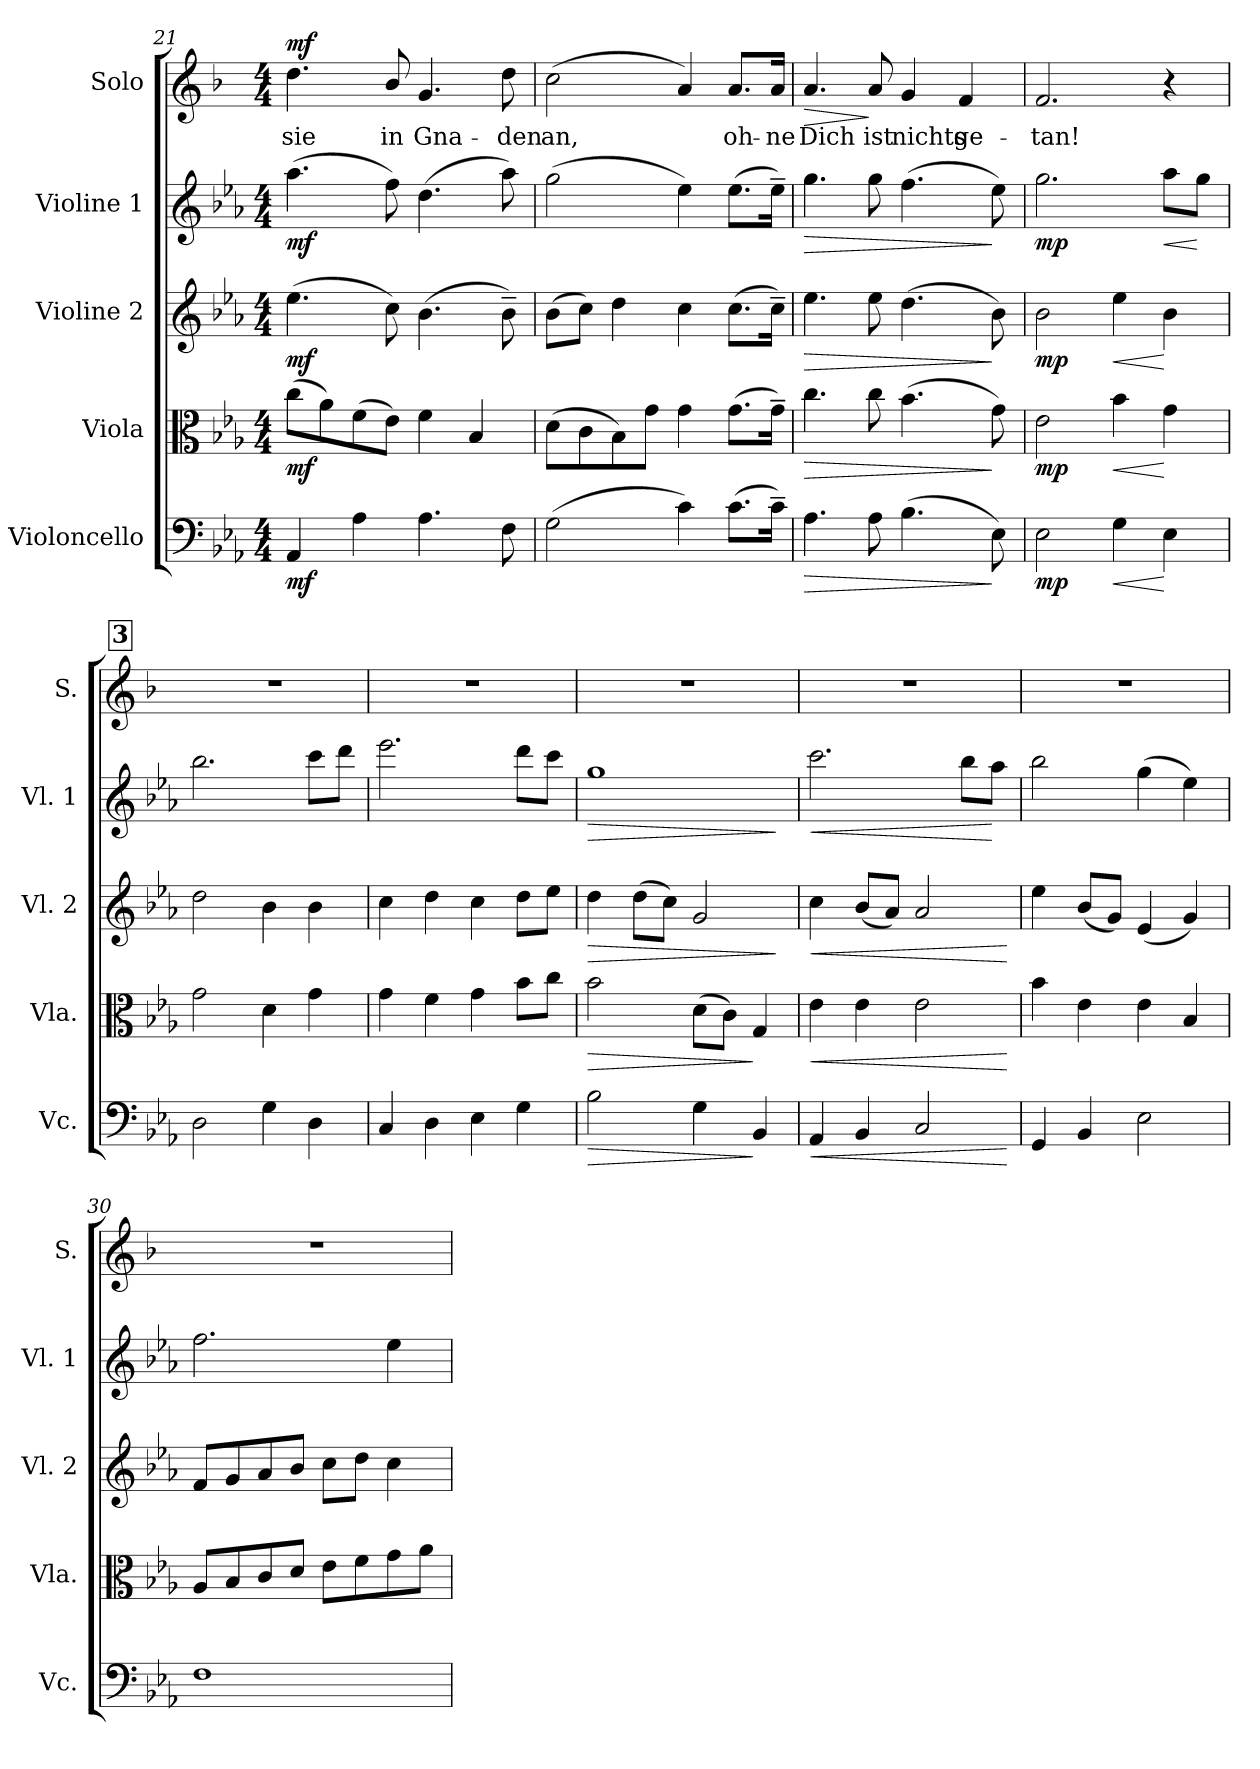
**kern	**dynam	**kern	**dynam	**kern	**dynam	**kern	**dynam	**kern	**text	**dynam
*part5	*part5	*part4	*part4	*part3	*part3	*part2	*part2	*part1	*part1	*part1
*staff5	*staff5	*staff4	*staff4	*staff3	*staff3	*staff2	*staff2	*staff1	*staff1	*staff1
*I"Violoncello	*	*I"Viola	*	*I"Violine 2	*	*I"Violine 1	*	*I"Solo	*	*
*I'Vc.	*	*I'Vla.	*	*I'Vl. 2	*	*I'Vl. 1	*	*I'S.	*	*
!!LO:LB:g=z
*clefF4	*	*clefC3	*	*clefG2	*	*clefG2	*	*clefG2	*	*
*	*	*	*	*	*	*	*	*ITrd1c2	*	*
*k[b-e-a-]	*	*k[b-e-a-]	*	*k[b-e-a-]	*	*k[b-e-a-]	*	*k[b-e-a-]	*	*
*E-:	*	*E-:	*	*E-:	*	*E-:	*	*E-:	*	*
*M4/4	*	*M4/4	*	*M4/4	*	*M4/4	*	*M4/4	*	*
=21	=21	=21	=21	=21	=21	=21	=21	=21	=21	=21
!	!LO:DY:b	!	!LO:DY:b	!	!LO:DY:b	!	!LO:DY:b	!	!LO:LY:b	!LO:DY:a
4AA-/	mf	(>8cc\L	mf	(>4.ee-\	mf	(>4.aa-\	mf	4.cc\	sie	mf
.	.	8a-\)	.	.	.	.	.	.	.	.
4A-\	.	(>8f\	.	.	.	.	.	.	.	.
!	!	!	!	!	!	!	!	!	!LO:LY:b	!
.	.	8e-\J)	.	8cc\)	.	8ff\)	.	8a-/	in	.
!	!	!	!	!	!	!	!	!	!LO:LY:b	!
4.A-\	.	4f\	.	(>4.b-\	.	(>4.dd\	.	4.f/	Gna-	.
.	.	4B-/	.	.	.	.	.	.	.	.
!	!	!	!	!	!	!	!	!	!LO:LY:b	!
8F\	.	.	.	8b-~>\)	.	8aa-\)	.	8cc\	-den	.
=22	=22	=22	=22	=22	=22	=22	=22	=22	=22	=22
!	!	!	!	!	!	!	!	!	!LO:LY:b	!
(>2G\	.	(>8d\L	.	(>8b-\L	.	(>2gg\	.	(>2b-\	an,	.
.	.	8c\	.	8cc\J)	.	.	.	.	.	.
.	.	8B-\)	.	4dd\	.	.	.	.	.	.
.	.	8g\J	.	.	.	.	.	.	.	.
4c\)	.	4g\	.	4cc\	.	4ee-\)	.	4g/)	.	.
!	!	!	!	!	!	!	!	!	!LO:LY:b	!
(>8.c\L	.	(>8.g\L	.	(>8.cc\L	.	(>8.ee-\L	.	8.g/L	oh-	.
!	!	!	!	!	!	!	!	!	!LO:LY:b	!
16c~>\Jk)	.	16g~>\Jk)	.	16cc~>\Jk)	.	16ee-~>\Jk)	.	16g/Jk	-ne	.
=23	=23	=23	=23	=23	=23	=23	=23	=23	=23	=23
!	!LO:HP:b	!	!LO:HP:b	!	!LO:HP:b	!	!LO:HP:b	!	!LO:LY:b	!LO:HP:b
4.A-\	>	4.cc\	>	4.ee-\	>	4.gg\	>	4.g/	Dich	>
!	!	!	!	!	!	!	!	!	!LO:LY:b	!
8A-\	.	8cc\	.	8ee-\	.	8gg\	.	8g/	ist	]
!	!	!	!	!	!	!	!	!	!LO:LY:b	!
(>4.B-\	.	(>4.b-\	.	(>4.dd\	.	(>4.ff\	.	4f/	nichts	.
!	!	!	!	!	!	!	!	!	!LO:LY:b	!
.	.	.	.	.	.	.	.	4e-/	ge-	.
8E-\)	]	8g\)	]	8b-\)	]	8ee-\)	]	.	.	.
=24	=24	=24	=24	=24	=24	=24	=24	=24	=24	=24
!	!LO:DY:b	!	!LO:DY:b	!	!LO:DY:b	!	!LO:DY:b	!	!LO:LY:b	!
2E-\	mp	2e-\	mp	2b-\	mp	2.gg\	mp	2.e-/	-tan!	.
!	!LO:HP:b	!	!LO:HP:b	!	!LO:HP:b	!	!	!	!	!
4G\	<	4b-\	<	4ee-\	<	.	.	.	.	.
!	!	!	!	!	!	!	!LO:HP:b	!	!	!
4E-\	[	4g\	[	4b-\	[	8aa-\L	<	4r	.	.
.	.	.	.	.	.	8gg\J	[	.	.	.
!!LO:PB:g=z
!!LO:REH:place=s1:a:B:fs=10.5:t=3
=25	=25	=25	=25	=25	=25	=25	=25	=25	=25	=25
2D\	.	2g\	.	2dd\	.	2.bb-\	.	1r	.	.
4G\	.	4d\	.	4b-\	.	.	.	.	.	.
4D\	.	4g\	.	4b-\	.	8ccc\L	.	.	.	.
.	.	.	.	.	.	8ddd\J	.	.	.	.
=26	=26	=26	=26	=26	=26	=26	=26	=26	=26	=26
4C/	.	4g\	.	4cc\	.	2.eee-\	.	1r	.	.
4D\	.	4f\	.	4dd\	.	.	.	.	.	.
4E-\	.	4g\	.	4cc\	.	.	.	.	.	.
4G\	.	8b-\L	.	8dd\L	.	8ddd\L	.	.	.	.
.	.	8cc\J	.	8ee-\J	.	8ccc\J	.	.	.	.
=27	=27	=27	=27	=27	=27	=27	=27	=27	=27	=27
!	!LO:HP:b	!	!LO:HP:b	!	!LO:HP:b	!	!LO:HP:b	!	!	!
2B-\	>	2b-\	>	4dd\	>	1gg	>	1r	.	.
.	.	.	.	(>8dd\L	.	.	.	.	.	.
.	.	.	.	8cc\J)	.	.	.	.	.	.
4G\	.	(>8d\L	.	2g/	.	.	.	.	.	.
.	.	8c\J)	.	.	.	.	.	.	.	.
4BB-/	]	4G/	]	.	.	.	.	.	.	.
.	.	.	.	.	]	.	]	.	.	.
=28	=28	=28	=28	=28	=28	=28	=28	=28	=28	=28
!	!LO:HP:b	!	!LO:HP:b	!	!LO:HP:b	!	!LO:HP:b	!	!	!
4AA-/	<	4e-\	<	4cc\	<	2.ccc\	<	1r	.	.
4BB-/	.	4e-\	.	(<8b-/L	.	.	.	.	.	.
.	.	.	.	8a-/J)	.	.	.	.	.	.
2C/	.	2e-\	.	2a-/	.	.	.	.	.	.
.	.	.	.	.	.	8bb-\L	.	.	.	.
.	.	.	.	.	.	8aa-\J	[	.	.	.
.	[	.	[	.	[	.	.	.	.	.
!!LO:LB:g=z
=29	=29	=29	=29	=29	=29	=29	=29	=29	=29	=29
4GG/	.	4b-\	.	4ee-\	.	2bb-\	.	1r	.	.
4BB-/	.	4e-\	.	(<8b-/L	.	.	.	.	.	.
.	.	.	.	8g/J)	.	.	.	.	.	.
2E-\	.	4e-\	.	(<4e-/	.	(>4gg\	.	.	.	.
.	.	4B-/	.	4g/)	.	4ee-\)	.	.	.	.
=30	=30	=30	=30	=30	=30	=30	=30	=30	=30	=30
1F	.	8A-/L	.	8f/L	.	2.ff\	.	1r	.	.
.	.	8B-/	.	8g/	.	.	.	.	.	.
.	.	8c/	.	8a-/	.	.	.	.	.	.
.	.	8d/J	.	8b-/J	.	.	.	.	.	.
.	.	8e-\L	.	8cc\L	.	.	.	.	.	.
.	.	8f\	.	8dd\J	.	.	.	.	.	.
.	.	8g\	.	4cc\	.	4ee-\	.	.	.	.
.	.	8a-\J	.	.	.	.	.	.	.	.
=	=	=	=	=	=	=	=	=	=	=
*-	*-	*-	*-	*-	*-	*-	*-	*-	*-	*-
